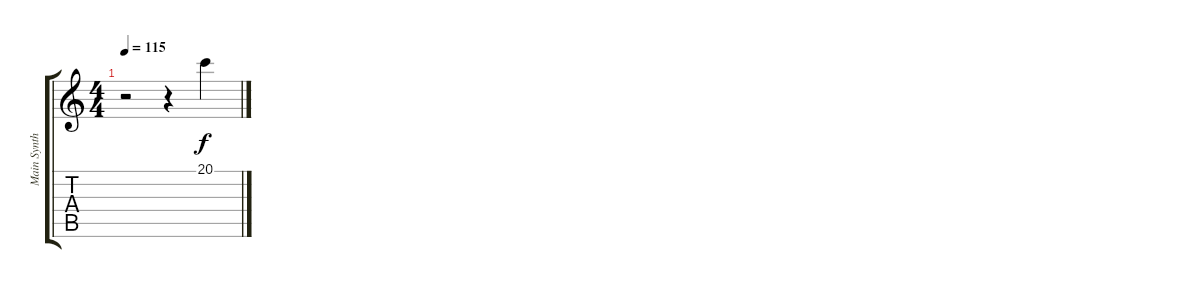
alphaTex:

\track ("Main Synth" "Main Synth") {instrument lead7fifths}
\staff {score tabs}
\tuning (E4 B3 G3 D3 A2 E2) {hide}
\ts (4 4)
\tempo 115
\clef g2
\ks c
r.2{dy f} r.4 20.1.4
